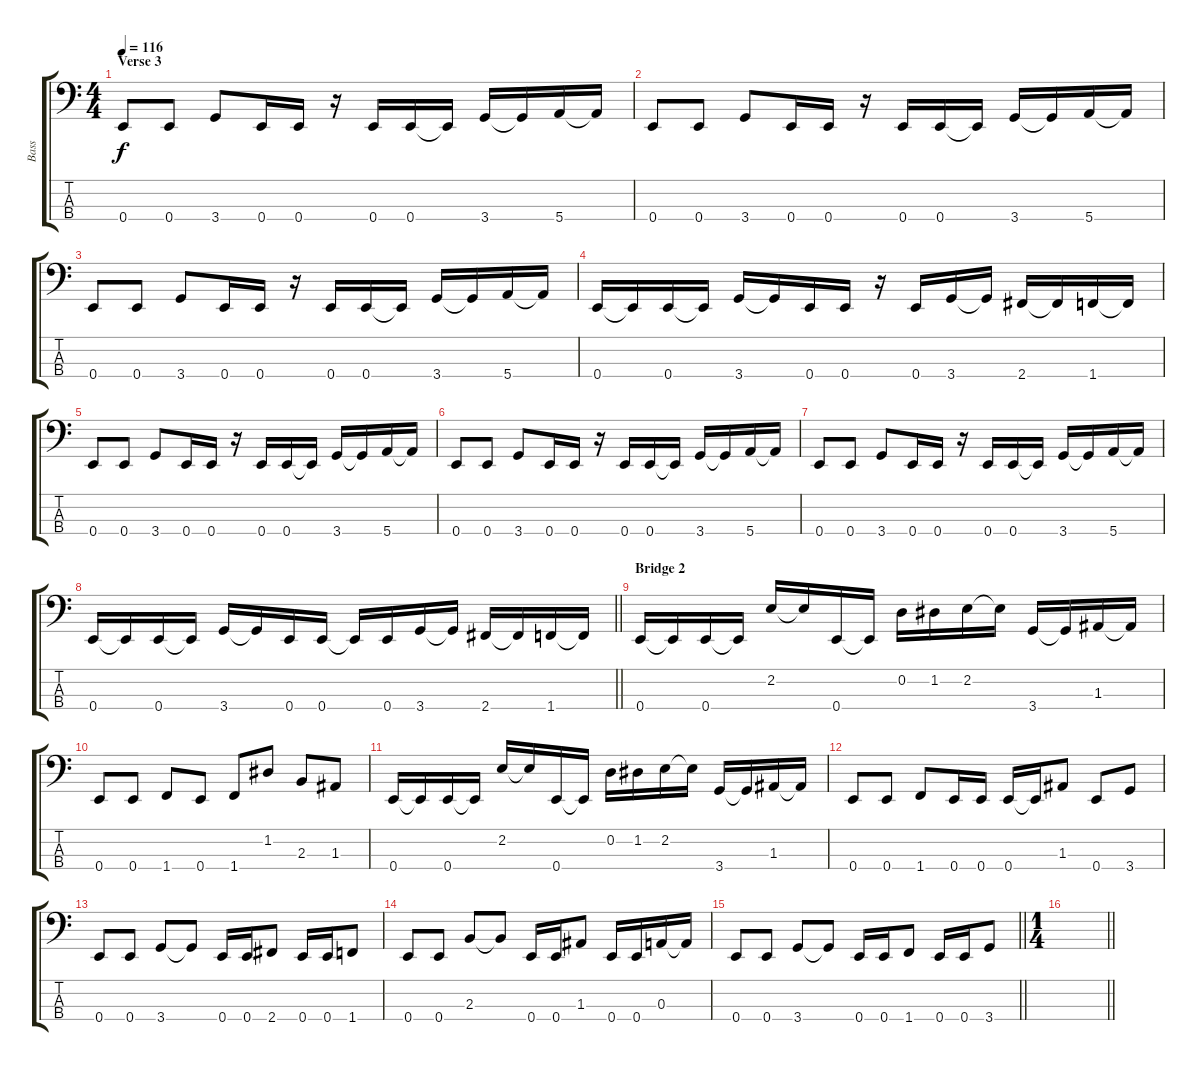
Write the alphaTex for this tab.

\track ("Bass" "Bass") {instrument electricbassfinger}
\staff {score tabs}
\tuning (G2 D2 A1 E1) {hide}
\ts (4 4)
\section ("" "Verse 3")
\tempo 116
\clef f4
\ks c
0.4.8{dy f} 0.4.8 3.4.8 0.4.16 0.4.16 r.16 0.4.16 0.4.16 0.4{t}.16 3.4.16 3.4{t}.16 5.4.16 5.4{t}.16 |
0.4.8 0.4.8 3.4.8 0.4.16 0.4.16 r.16 0.4.16 0.4.16 0.4{t}.16 3.4.16 3.4{t}.16 5.4.16 5.4{t}.16 |
0.4.8 0.4.8 3.4.8 0.4.16 0.4.16 r.16 0.4.16 0.4.16 0.4{t}.16 3.4.16 3.4{t}.16 5.4.16 5.4{t}.16 |
0.4.16 0.4{t}.16 0.4.16 0.4{t}.16 3.4.16 3.4{t}.16 0.4.16 0.4.16 r.16 0.4.16 3.4.16 3.4{t}.16 2.4.16 2.4{t}.16 1.4.16 1.4{t}.16 |
0.4.8 0.4.8 3.4.8 0.4.16 0.4.16 r.16 0.4.16 0.4.16 0.4{t}.16 3.4.16 3.4{t}.16 5.4.16 5.4{t}.16 |
0.4.8 0.4.8 3.4.8 0.4.16 0.4.16 r.16 0.4.16 0.4.16 0.4{t}.16 3.4.16 3.4{t}.16 5.4.16 5.4{t}.16 |
0.4.8 0.4.8 3.4.8 0.4.16 0.4.16 r.16 0.4.16 0.4.16 0.4{t}.16 3.4.16 3.4{t}.16 5.4.16 5.4{t}.16 |
\barLineRight lightlight
0.4.16 0.4{t}.16 0.4.16 0.4{t}.16 3.4.16 3.4{t}.16 0.4.16 0.4.16 0.4{t}.16 0.4.16 3.4.16 3.4{t}.16 2.4.16 2.4{t}.16 1.4.16 1.4{t}.16 |
\section ("" "Bridge 2")
0.4.16 0.4{t}.16 0.4.16 0.4{t}.16 2.2.16 2.2{t}.16 0.4.16 0.4{t}.16 0.2.16 1.2.16 2.2.16 2.2{t}.16 3.4.16 3.4{t}.16 1.3.16 1.3{t}.16 |
0.4.8 0.4.8 1.4.8 0.4.8 1.4.8 1.2.8 2.3.8 1.3.8 |
0.4.16 0.4{t}.16 0.4.16 0.4{t}.16 2.2.16 2.2{t}.16 0.4.16 0.4{t}.16 0.2.16 1.2.16 2.2.16 2.2{t}.16 3.4.16 3.4{t}.16 1.3.16 1.3{t}.16 |
0.4.8 0.4.8 1.4.8 0.4.16 0.4.16 0.4.16 0.4{t}.16 1.3.8 0.4.8 3.4.8 |
0.4.8 0.4.8 3.4.8 3.4{t}.8 0.4.16 0.4.16 2.4.8 0.4.16 0.4.16 1.4.8 |
0.4.8 0.4.8 2.3.8 2.3{t}.8 0.4.16 0.4.16 1.3.8 0.4.16 0.4.16 0.3.16 0.3{t}.16 |
\barLineRight lightlight
0.4.8 0.4.8 3.4.8 3.4{t}.8 0.4.16 0.4.16 1.4.8 0.4.16 0.4.16 3.4.8 |
\ts (1 4)
\barLineRight lightlight
